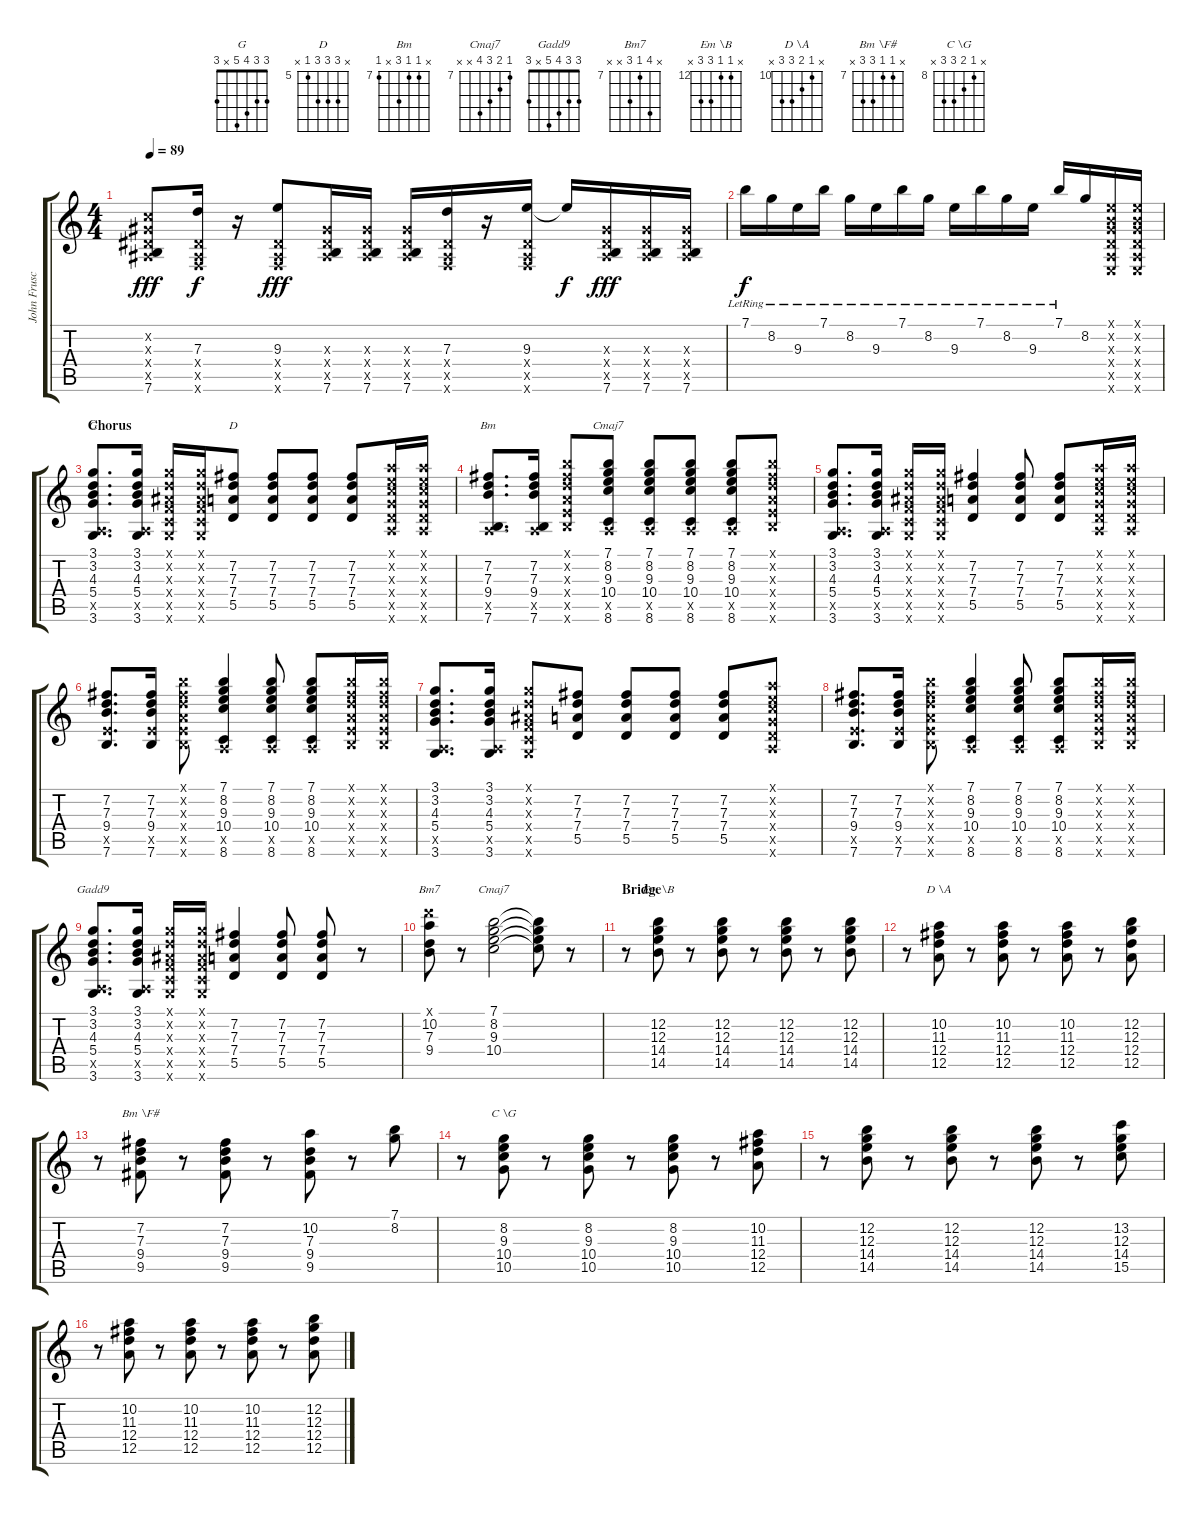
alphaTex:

\track ("John Frusciante" "John Frusc") {instrument overdrivenguitar}
\staff {score tabs}
\tuning (E4 B3 G3 D3 A2 E2) {hide}
\chord ("G" 3 3 4 5 x 3)
\chord ("D" x 7 7 7 5 x) {firstfret 5}
\chord ("Bm" x 7 7 9 x 7) {firstfret 7}
\chord ("Cmaj7" 7 8 9 10 x 8) {firstfret 7}
\chord ("Gadd9" 3 3 4 5 x 3)
\chord ("Bm7" x 10 7 9 x x) {firstfret 7}
\chord ("Cmaj7" 7 8 9 10 x x) {firstfret 7}
\chord ("Em \\B" x 12 12 14 14 x) {firstfret 12}
\chord ("D \\A" x 10 11 12 12 x) {firstfret 10}
\chord ("Bm \\F#" x 7 7 9 9 x) {firstfret 7}
\chord ("C \\G" x 8 9 10 10 x) {firstfret 8}
\ts (4 4)
\tempo 89
\clef g2
\ks c
(1.2{x} 1.3{x} 1.4{x} 1.5{x} 7.6).8{dy fff} (7.3 1.4{x} 1.5{x} 1.6{x}).16{dy f} r.16 (9.3 1.4{x} 1.5{x} 1.6{x}).8{dy fff} (1.3{x} 1.4{x} 1.5{x} 7.6).16 (1.3{x} 1.4{x} 1.5{x} 7.6).16 (1.3{x} 1.4{x} 1.5{x} 7.6).16 (7.3 1.4{x} 1.5{x} 1.6{x}).16 r.16 (9.3 1.4{x} 1.5{x} 1.6{x}).16 9.3{t}.16{dy f} (1.3{x} 1.4{x} 1.5{x} 7.6).16{dy fff} (1.3{x} 1.4{x} 1.5{x} 7.6).16 (1.3{x} 1.4{x} 1.5{x} 7.6).16 |
7.1{lr}.16{dy f} 8.2{lr}.16 9.3{lr}.16 7.1{lr}.16 8.2{lr}.16 9.3{lr}.16 7.1{lr}.16 8.2{lr}.16 9.3{lr}.16 7.1{lr}.16 8.2{lr}.16 9.3{lr}.16 7.1{lr}.16 8.2.16 (0.1{x} 0.2{x} 0.3{x} 0.4{x} 0.5{x} 0.6{x}).16 (0.1{x} 0.2{x} 0.3{x} 0.4{x} 0.5{x} 0.6{x}).16 |
\section ("" "Chorus")
(3.1 3.2 4.3 5.4 0.5{x} 3.6).8{d ch "G"} (3.1 3.2 4.3 5.4 0.5{x} 3.6).16 (3.1{x} 3.2{x} 3.3{x} 3.4{x} 3.5{x} 3.6{x}).16 (3.1{x} 3.2{x} 3.3{x} 3.4{x} 3.5{x} 3.6{x}).16 (7.2 7.3 7.4 5.5).8{ch "D"} (7.2 7.3 7.4 5.5).8 (7.2 7.3 7.4 5.5).8 (7.2 7.3 7.4 5.5).8 (5.1{x} 5.2{x} 5.3{x} 5.4{x} 5.5{x} 5.6{x}).16 (5.1{x} 5.2{x} 5.3{x} 5.4{x} 5.5{x} 5.6{x}).16 |
(7.2 7.3 9.4 0.5{x} 7.6).8{d ch "Bm"} (7.2 7.3 9.4 0.5{x} 7.6).16 (7.1{x} 7.2{x} 7.3{x} 7.4{x} 7.5{x} 7.6{x}).8 (7.1 8.2 9.3 10.4 0.5{x} 8.6).8{ch "Cmaj7"} (7.1 8.2 9.3 10.4 0.5{x} 8.6).8 (7.1 8.2 9.3 10.4 0.5{x} 8.6).8 (7.1 8.2 9.3 10.4 0.5{x} 8.6).8 (7.1{x} 7.2{x} 7.3{x} 7.4{x} 7.5{x} 7.6{x}).8 |
(3.1 3.2 4.3 5.4 0.5{x} 3.6).8{d} (3.1 3.2 4.3 5.4 0.5{x} 3.6).16 (3.1{x} 3.2{x} 3.3{x} 3.4{x} 3.5{x} 3.6{x}).16 (3.1{x} 3.2{x} 3.3{x} 3.4{x} 3.5{x} 3.6{x}).16 (7.2 7.3 7.4 5.5).4 (7.2 7.3 7.4 5.5).8 (7.2 7.3 7.4 5.5).8 (5.1{x} 5.2{x} 5.3{x} 5.4{x} 5.5{x} 5.6{x}).16 (5.1{x} 5.2{x} 5.3{x} 5.4{x} 5.5{x} 5.6{x}).16 |
(7.2 7.3 9.4 7.5{x} 7.6).8{d} (7.2 7.3 9.4 7.5{x} 7.6).16 (7.1{x} 7.2{x} 7.3{x} 7.4{x} 7.5{x} 7.6{x}).8 (7.1 8.2 9.3 10.4 0.5{x} 8.6).4 (7.1 8.2 9.3 10.4 0.5{x} 8.6).8 (7.1 8.2 9.3 10.4 0.5{x} 8.6).8 (7.1{x} 7.2{x} 7.3{x} 7.4{x} 7.5{x} 7.6{x}).16 (7.1{x} 7.2{x} 7.3{x} 7.4{x} 7.5{x} 7.6{x}).16 |
(3.1 3.2 4.3 5.4 0.5{x} 3.6).8{d} (3.1 3.2 4.3 5.4 0.5{x} 3.6).16 (3.1{x} 3.2{x} 3.3{x} 3.4{x} 3.5{x} 3.6{x}).8 (7.2 7.3 7.4 5.5).8 (7.2 7.3 7.4 5.5).8 (7.2 7.3 7.4 5.5).8 (7.2 7.3 7.4 5.5).8 (5.1{x} 5.2{x} 5.3{x} 5.4{x} 5.5{x} 5.6{x}).8 |
(7.2 7.3 9.4 7.5{x} 7.6).8{d} (7.2 7.3 9.4 7.5{x} 7.6).16 (7.1{x} 7.2{x} 7.3{x} 7.4{x} 7.5{x} 7.6{x}).8 (7.1 8.2 9.3 10.4 0.5{x} 8.6).4 (7.1 8.2 9.3 10.4 0.5{x} 8.6).8 (7.1 8.2 9.3 10.4 0.5{x} 8.6).8 (7.1{x} 7.2{x} 7.3{x} 7.4{x} 7.5{x} 7.6{x}).16 (7.1{x} 7.2{x} 7.3{x} 7.4{x} 7.5{x} 7.6{x}).16 |
(3.1 3.2 4.3 5.4 0.5{x} 3.6).8{d ch "Gadd9"} (3.1 3.2 4.3 5.4 0.5{x} 3.6).16 (3.1{x} 3.2{x} 3.3{x} 3.4{x} 3.5{x} 3.6{x}).16 (3.1{x} 3.2{x} 3.3{x} 3.4{x} 3.5{x} 3.6{x}).16 (7.2 7.3 7.4 5.5).4 (7.2 7.3 7.4 5.5).8 (7.2 7.3 7.4 5.5).8 r.8 |
(10.1{x} 10.2 7.3 9.4).8{ch "Bm7"} r.8 (7.1 8.2 9.3 10.4).2{ch "Cmaj7"} (7.1{t} 8.2{t} 9.3{t} 10.4{t}).8 r.8 |
\section ("" "Bridge")
r.8 (12.2 12.3 14.4 14.5).8{ch "Em \\B"} r.8 (12.2 12.3 14.4 14.5).8 r.8 (12.2 12.3 14.4 14.5).8 r.8 (12.2 12.3 14.4 14.5).8 |
r.8 (10.2 11.3 12.4 12.5).8{ch "D \\A"} r.8 (10.2 11.3 12.4 12.5).8 r.8 (10.2 11.3 12.4 12.5).8 r.8 (12.2 12.3 12.4 12.5).8 |
r.8 (7.2 7.3 9.4 9.5).8{ch "Bm \\F#"} r.8 (7.2 7.3 9.4 9.5).8 r.8 (10.2 7.3 9.4 9.5).8 r.8 (7.1 8.2).8 |
r.8 (8.2 9.3 10.4 10.5).8{ch "C \\G"} r.8 (8.2 9.3 10.4 10.5).8 r.8 (8.2 9.3 10.4 10.5).8 r.8 (10.2 11.3 12.4 12.5).8 |
r.8 (12.2 12.3 14.4 14.5).8 r.8 (12.2 12.3 14.4 14.5).8 r.8 (12.2 12.3 14.4 14.5).8 r.8 (13.2 12.3 14.4 15.5).8 |
r.8 (10.2 11.3 12.4 12.5).8 r.8 (10.2 11.3 12.4 12.5).8 r.8 (10.2 11.3 12.4 12.5).8 r.8 (12.2 12.3 12.4 12.5).8
